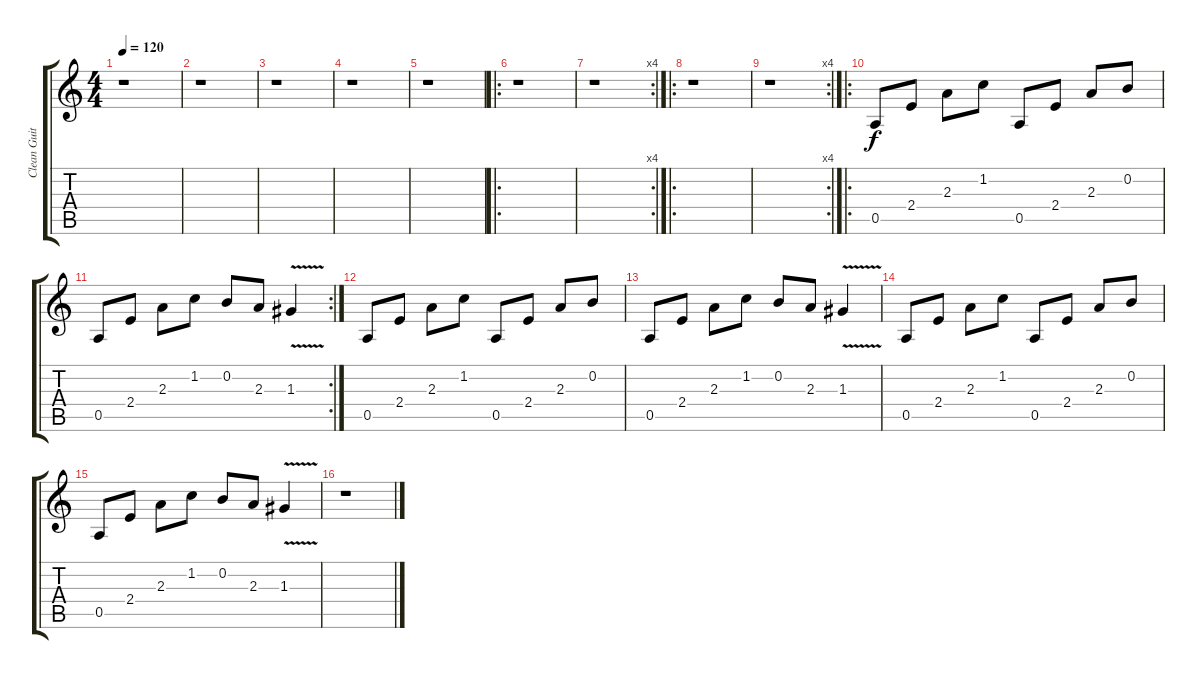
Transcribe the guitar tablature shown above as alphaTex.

\track ("Clean Guitar" "Clean Guit") {instrument acousticguitarsteel}
\staff {score tabs}
\tuning (E4 B3 G3 D3 A2 E2) {hide}
\ts (4 4)
\tempo 120
\clef g2
\ks c
r.1{dy f} |
r.1 |
r.1 |
r.1 |
r.1 |
\ro
r.1 |
\rc 4
r.1 |
\ro
r.1 |
\rc 4
r.1 |
\ro
0.5.8 2.4.8 2.3.8 1.2.8 0.5.8 2.4.8 2.3.8 0.2.8 |
\rc 2
0.5.8 2.4.8 2.3.8 1.2.8 0.2.8 2.3.8 1.3{v}.4 |
0.5.8 2.4.8 2.3.8 1.2.8 0.5.8 2.4.8 2.3.8 0.2.8 |
0.5.8 2.4.8 2.3.8 1.2.8 0.2.8 2.3.8 1.3{v}.4 |
0.5.8 2.4.8 2.3.8 1.2.8 0.5.8 2.4.8 2.3.8 0.2.8 |
0.5.8 2.4.8 2.3.8 1.2.8 0.2.8 2.3.8 1.3{v}.4 |
r.1
